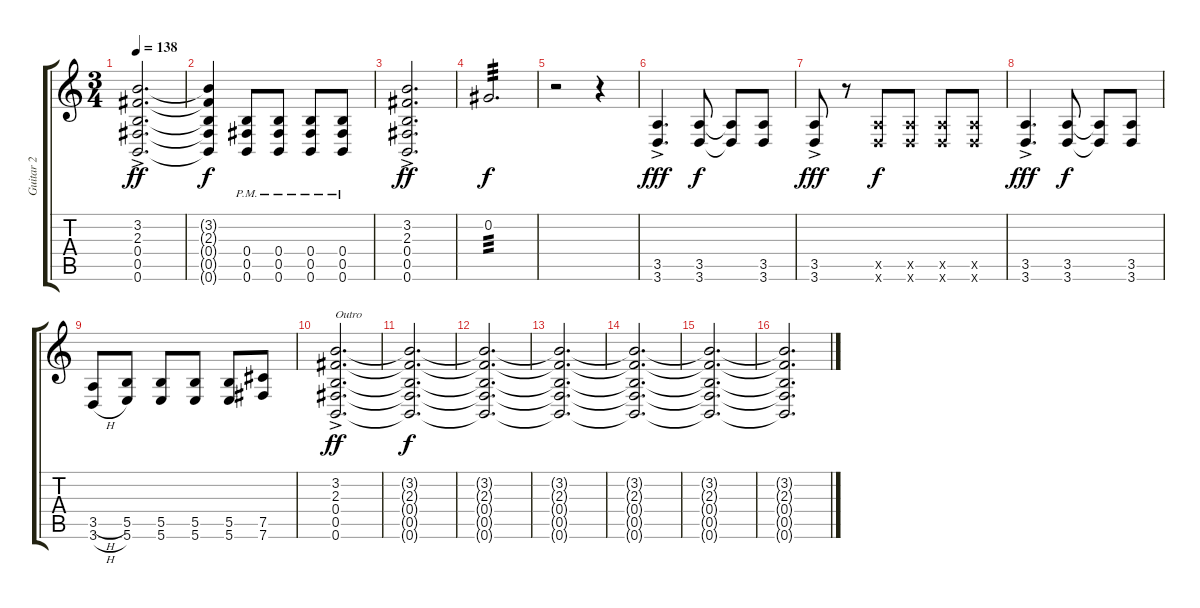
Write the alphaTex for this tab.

\track ("Guitar 2" "Guitar 2") {instrument distortionguitar}
\staff {score tabs}
\tuning (Db4 Ab3 E3 B2 Gb2 B1) {hide}
\ts (3 4)
\tempo 138
\clef g2
\ks c
(3.2{ac} 2.3{ac} 0.4{ac} 0.5{ac} 0.6{ac}).2{d dy ff} |
(3.2{t} 2.3{t} 0.4{t} 0.5{t} 0.6{t}).4{dy f} (0.4{pm} 0.5{pm} 0.6{pm}).8 (0.4{pm} 0.5{pm} 0.6{pm}).8 (0.4{pm} 0.5{pm} 0.6{pm}).8 (0.4{pm} 0.5{pm} 0.6{pm}).8 |
(3.2{ac} 2.3{ac} 0.4{ac} 0.5{ac} 0.6{ac}).2{d dy ff} |
0.2.2{d tp 3 dy f} |
r.2 r.4 |
(3.5{ac} 3.6{ac}).4{d dy fff} (3.5 3.6).8{dy f} (3.5{t} 3.6{t}).8 (3.5 3.6).8 |
(3.5{ac} 3.6{ac}).8{dy fff} r.8 (3.5{x} 3.6{x}).8{dy f} (3.5{x} 3.6{x}).8 (3.5{x} 3.6{x}).8 (3.5{x} 3.6{x}).8 |
(3.5{ac} 3.6{ac}).4{d dy fff} (3.5 3.6).8{dy f} (3.5{t} 3.6{t}).8 (3.5 3.6).8 |
(3.5{h} 3.6{h}).8 (5.5 5.6).8 (5.5 5.6).8 (5.5 5.6).8 (5.5 5.6).8 (7.5 7.6).8 |
(3.2{ac} 2.3{ac} 0.4{ac} 0.5{ac} 0.6{ac}).2{d txt "Outro" dy ff} |
(3.2{t} 2.3{t} 0.4{t} 0.5{t} 0.6{t}).2{d dy f} |
(3.2{t} 2.3{t} 0.4{t} 0.5{t} 0.6{t}).2{d} |
(3.2{t} 2.3{t} 0.4{t} 0.5{t} 0.6{t}).2{d} |
(3.2{t} 2.3{t} 0.4{t} 0.5{t} 0.6{t}).2{d} |
(3.2{t} 2.3{t} 0.4{t} 0.5{t} 0.6{t}).2{d} |
(3.2{t} 2.3{t} 0.4{t} 0.5{t} 0.6{t}).2{d}
